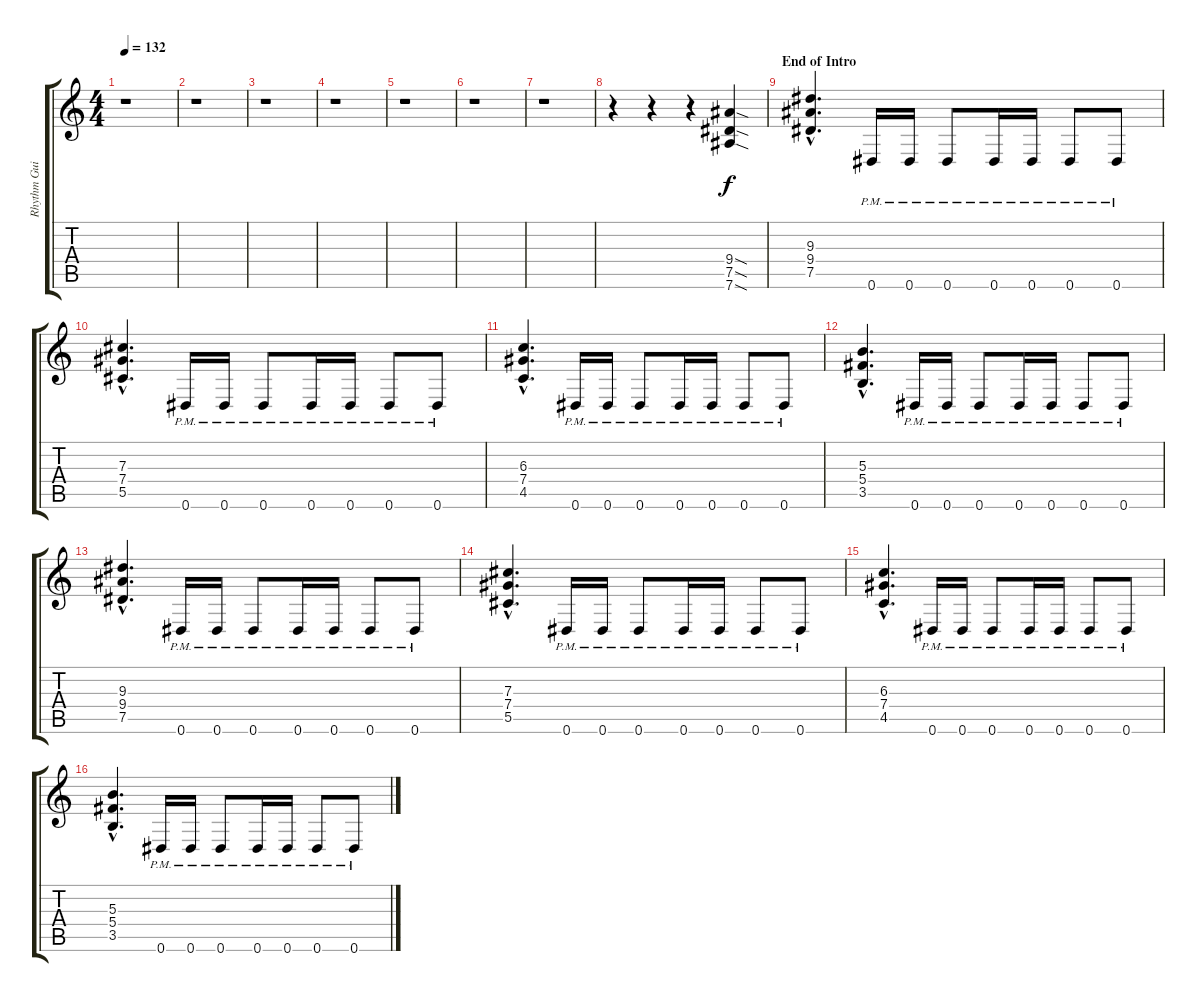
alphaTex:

\track ("Rhythm Guitar" "Rhythm Gui") {instrument distortionguitar}
\staff {score tabs}
\tuning (Eb4 Bb3 Gb3 Db3 Ab2 Eb2) {hide}
\ts (4 4)
\tempo 132
\clef g2
\ks c
r.1{dy f instrument distortionguitar} |
r.1 |
r.1 |
r.1 |
r.1 |
r.1 |
r.1 |
r.4 r.4 r.4 (9.4{sod} 7.5{sod} 7.6{sod}).4 |
\section ("" "End of Intro")
(9.3{hac} 9.4{hac} 7.5{hac}).4{d} 0.6{pm}.16 0.6{pm}.16 0.6{pm}.8 0.6{pm}.16 0.6{pm}.16 0.6{pm}.8 0.6{pm}.8 |
(7.3{hac} 7.4{hac} 5.5{hac}).4{d} 0.6{pm}.16 0.6{pm}.16 0.6{pm}.8 0.6{pm}.16 0.6{pm}.16 0.6{pm}.8 0.6{pm}.8 |
(6.3{hac} 7.4{hac} 4.5{hac}).4{d} 0.6{pm}.16 0.6{pm}.16 0.6{pm}.8 0.6{pm}.16 0.6{pm}.16 0.6{pm}.8 0.6{pm}.8 |
(5.3{hac} 5.4{hac} 3.5{hac}).4{d} 0.6{pm}.16 0.6{pm}.16 0.6{pm}.8 0.6{pm}.16 0.6{pm}.16 0.6{pm}.8 0.6{pm}.8 |
(9.3{hac} 9.4{hac} 7.5{hac}).4{d} 0.6{pm}.16 0.6{pm}.16 0.6{pm}.8 0.6{pm}.16 0.6{pm}.16 0.6{pm}.8 0.6{pm}.8 |
(7.3{hac} 7.4{hac} 5.5{hac}).4{d} 0.6{pm}.16 0.6{pm}.16 0.6{pm}.8 0.6{pm}.16 0.6{pm}.16 0.6{pm}.8 0.6{pm}.8 |
(6.3{hac} 7.4{hac} 4.5{hac}).4{d} 0.6{pm}.16 0.6{pm}.16 0.6{pm}.8 0.6{pm}.16 0.6{pm}.16 0.6{pm}.8 0.6{pm}.8 |
(5.3{hac} 5.4{hac} 3.5{hac}).4{d} 0.6{pm}.16 0.6{pm}.16 0.6{pm}.8 0.6{pm}.16 0.6{pm}.16 0.6{pm}.8 0.6{pm}.8
